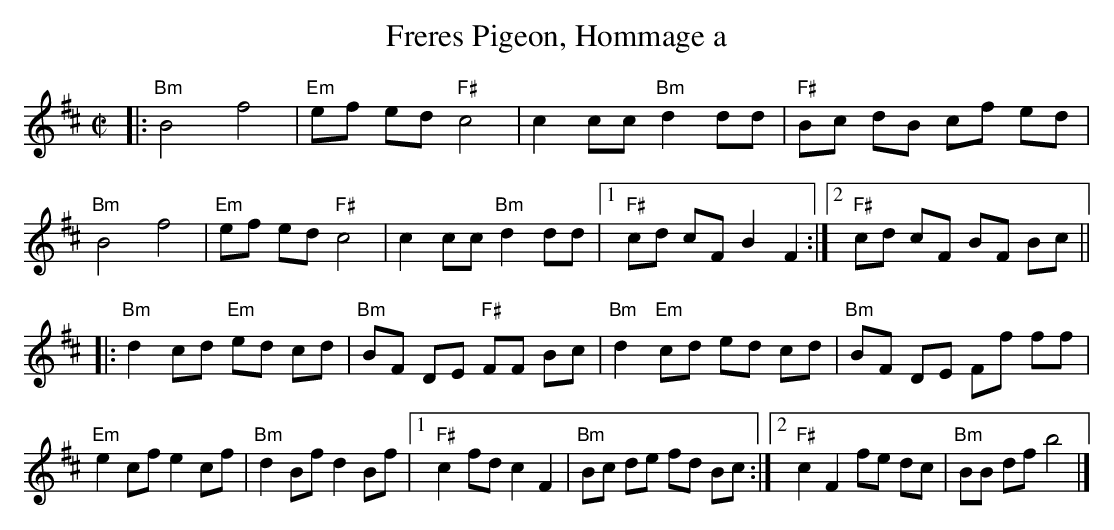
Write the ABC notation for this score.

X:1
T: Freres Pigeon, Hommage a
M: C|
L: 1/8
K: Bmin
|: "Bm"B4 f4 | "Em"ef ed "F#"c4 | c2 cc "Bm"d2 dd | "F#"Bc dB cf ed |
"Bm"B4 f4 | "Em"ef ed "F#"c4 | c2 cc "Bm"d2 dd |1 "F#"cd cF B2 F2:|2 "F#"cd cF BF Bc ||
|: "Bm" d2 cd "Em"ed cd | "Bm"BF DE "F#"FF Bc | "Bm"d2 "Em"cd ed cd | "Bm"BF DE Ff ff |
"Em"e2 cf e2 cf |"Bm"d2 Bf d2 Bf |1 "F#"c2 fd c2 F2 | "Bm"Bc de fd Bc :|2 "F#"c2 F2 fe dc | "Bm"BB df b4 |]
